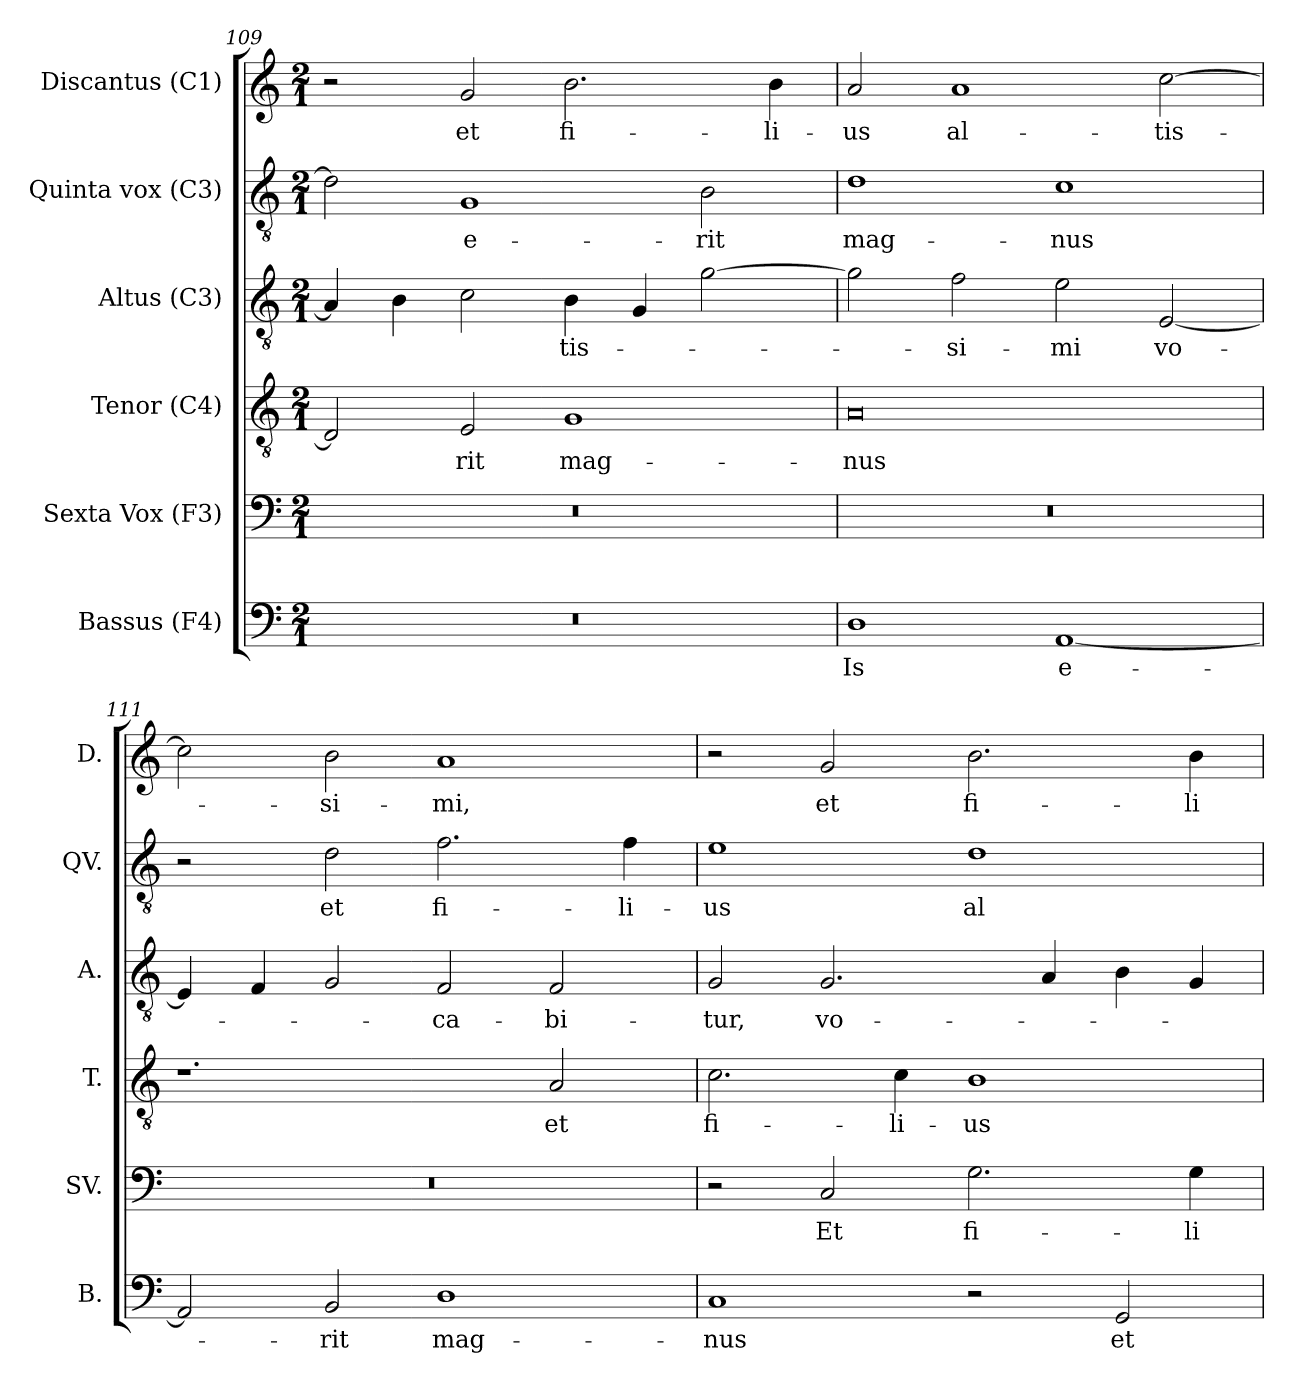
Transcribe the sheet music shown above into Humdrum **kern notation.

**kern	**text	**kern	**text	**kern	**text	**kern	**text	**kern	**text	**kern	**text
*part6	*part6	*part5	*part5	*part4	*part4	*part3	*part3	*part2	*part2	*part1	*part1
*staff6	*staff6	*staff5	*staff5	*staff4	*staff4	*staff3	*staff3	*staff2	*staff2	*staff1	*staff1
*I"Bassus (F4)	*	*I"Sexta Vox (F3)	*	*I"Tenor (C4)	*	*I"Altus (C3)	*	*I"Quinta vox (C3)	*	*I"Discantus (C1)	*
*I'B.	*	*I'SV.	*	*I'T.	*	*I'A.	*	*I'QV.	*	*I'D.	*
*clefF4	*	*clefF4	*	*clefGv2	*	*clefGv2	*	*clefGv2	*	*clefG2	*
*	*	*	*	*	*	*ITrd7c12	*	*ITrd7c12	*	*	*
*k[]	*	*k[]	*	*k[]	*	*k[]	*	*k[]	*	*k[]	*
*C:	*	*C:	*	*C:	*	*C:	*	*C:	*	*C:	*
*M2/1	*	*M2/1	*	*M2/1	*	*M2/1	*	*M2/1	*	*M2/1	*
=109	=109	=109	=109	=109	=109	=109	=109	=109	=109	=109	=109
!LO:N:vis=1	!	!LO:N:vis=1	!	!	!	!	!	!	!	!	!
0r	.	0r	.	2Di/]	.	4AAi/]	.	2Di\]	.	2r	.
.	.	.	.	.	.	4BBi\	.	.	.	.	.
!	!	!	!	!	!LO:LY:b:color=#000000	!	!	!	!	!	!
!	!	!	!	!	!	!	!	!	!LO:LY:b:color=#000000	!	!
!	!	!	!	!	!	!	!	!	!	!	!LO:LY:b:color=#000000
.	.	.	.	2Ei/	-rit	2Ci\	.	1GGi	e-	2gi/	et
!	!	!	!	!	!LO:LY:b:color=#000000	!	!	!	!	!	!
!	!	!	!	!	!	!	!LO:LY:b:color=#000000	!	!	!	!
!	!	!	!	!	!	!	!	!	!	!	!LO:LY:b:color=#000000
.	.	.	.	1Gi	mag-	4BBi\	-tis-	.	.	2.bi\	fi-
.	.	.	.	.	.	4GGi/	.	.	.	.	.
!	!	!	!	!	!	!	!	!	!LO:LY:b:color=#000000	!	!
.	.	.	.	.	.	[2Gi\	.	2BBi\	-rit	.	.
!	!	!	!	!	!	!	!	!	!	!	!LO:LY:b:color=#000000
.	.	.	.	.	.	.	.	.	.	4bi\	-li-
!!LO:LB:g=z
=110	=110	=110	=110	=110	=110	=110	=110	=110	=110	=110	=110
!	!LO:LY:b:color=#000000	!LO:N:vis=1	!	!	!	!	!	!	!	!	!
!	!	!	!	!	!LO:LY:b:color=#000000	!	!	!	!	!	!
!	!	!	!	!	!	!	!	!	!LO:LY:b:color=#000000	!	!
!	!	!	!	!	!	!	!	!	!	!	!LO:LY:b:color=#000000
1Di	Is	0r	.	0Ai	-nus	2Gi\]	.	1Di	mag-	2ai/	-us
!	!	!	!	!	!	!	!LO:LY:b:color=#000000	!	!	!	!
!	!	!	!	!	!	!	!	!	!	!	!LO:LY:b:color=#000000
.	.	.	.	.	.	2Fi\	-si-	.	.	1ai	al-
!	!LO:LY:b:color=#000000	!	!	!	!	!	!	!	!	!	!
!	!	!	!	!	!	!	!LO:LY:b:color=#000000	!	!	!	!
!	!	!	!	!	!	!	!	!	!LO:LY:b:color=#000000	!	!
[1AAi	e-	.	.	.	.	2Ei\	-mi	1Ci	-nus	.	.
!	!	!	!	!	!	!	!LO:LY:b:color=#000000	!	!	!	!
!	!	!	!	!	!	!	!	!	!	!	!LO:LY:b:color=#000000
.	.	.	.	.	.	[2EEi/	vo-	.	.	[2cci\	-tis-
=111	=111	=111	=111	=111	=111	=111	=111	=111	=111	=111	=111
!	!	!LO:N:vis=1	!	!	!	!	!	!	!	!	!
2AAi/]	.	0r	.	1.r	.	4EEi/]	.	2r	.	2cci\]	.
.	.	.	.	.	.	4FFi/	.	.	.	.	.
!	!LO:LY:b:color=#000000	!	!	!	!	!	!	!	!	!	!
!	!	!	!	!	!	!	!	!	!LO:LY:b:color=#000000	!	!
!	!	!	!	!	!	!	!	!	!	!	!LO:LY:b:color=#000000
2BBi/	-rit	.	.	.	.	2GGi/	.	2Di\	et	2bi\	-si-
!	!LO:LY:b:color=#000000	!	!	!	!	!	!	!	!	!	!
!	!	!	!	!	!	!	!LO:LY:b:color=#000000	!	!	!	!
!	!	!	!	!	!	!	!	!	!LO:LY:b:color=#000000	!	!
!	!	!	!	!	!	!	!	!	!	!	!LO:LY:b:color=#000000
1Di	mag-	.	.	.	.	2FFi/	-ca-	2.Fi\	fi-	1ai	-mi,
!	!	!	!	!	!LO:LY:b:color=#000000	!	!	!	!	!	!
!	!	!	!	!	!	!	!LO:LY:b:color=#000000	!	!	!	!
.	.	.	.	2Ai/	et	2FFi/	-bi-	.	.	.	.
!	!	!	!	!	!	!	!	!	!LO:LY:b:color=#000000	!	!
.	.	.	.	.	.	.	.	4Fi\	-li-	.	.
=112	=112	=112	=112	=112	=112	=112	=112	=112	=112	=112	=112
!	!LO:LY:b:color=#000000	!	!	!	!	!	!	!	!	!	!
!	!	!	!	!	!LO:LY:b:color=#000000	!	!	!	!	!	!
!	!	!	!	!	!	!	!LO:LY:b:color=#000000	!	!	!	!
!	!	!	!	!	!	!	!	!	!LO:LY:b:color=#000000	!	!
1Ci	-nus	2r	.	2.ci\	fi-	2GGi/	-tur,	1Ei	-us	2r	.
!	!	!	!LO:LY:b:color=#000000	!	!	!	!	!	!	!	!
!	!	!	!	!	!	!	!LO:LY:b:color=#000000	!	!	!	!
!	!	!	!	!	!	!	!	!	!	!	!LO:LY:b:color=#000000
.	.	2Ci/	Et	.	.	2.GGi/	vo-	.	.	2gi/	et
!	!	!	!	!	!LO:LY:b:color=#000000	!	!	!	!	!	!
.	.	.	.	4ci\	-li-	.	.	.	.	.	.
!	!	!	!LO:LY:b:color=#000000	!	!	!	!	!	!	!	!
!	!	!	!	!	!LO:LY:b:color=#000000	!	!	!	!	!	!
!	!	!	!	!	!	!	!	!	!LO:LY:b:color=#000000	!	!
!	!	!	!	!	!	!	!	!	!	!	!LO:LY:b:color=#000000
2r	.	2.Gi\	fi-	1Bi	-us	.	.	1Di	al-	2.bi\	fi-
.	.	.	.	.	.	4AAi/	.	.	.	.	.
!	!LO:LY:b:color=#000000	!	!	!	!	!	!	!	!	!	!
2GGi/	et	.	.	.	.	4BBi\	.	.	.	.	.
!	!	!	!LO:LY:b:color=#000000	!	!	!	!	!	!	!	!
!	!	!	!	!	!	!	!	!	!	!	!LO:LY:b:color=#000000
.	.	4Gi\	-li-	.	.	4GGi/	.	.	.	4bi\	-li-
=	=	=	=	=	=	=	=	=	=	=	=
*-	*-	*-	*-	*-	*-	*-	*-	*-	*-	*-	*-
